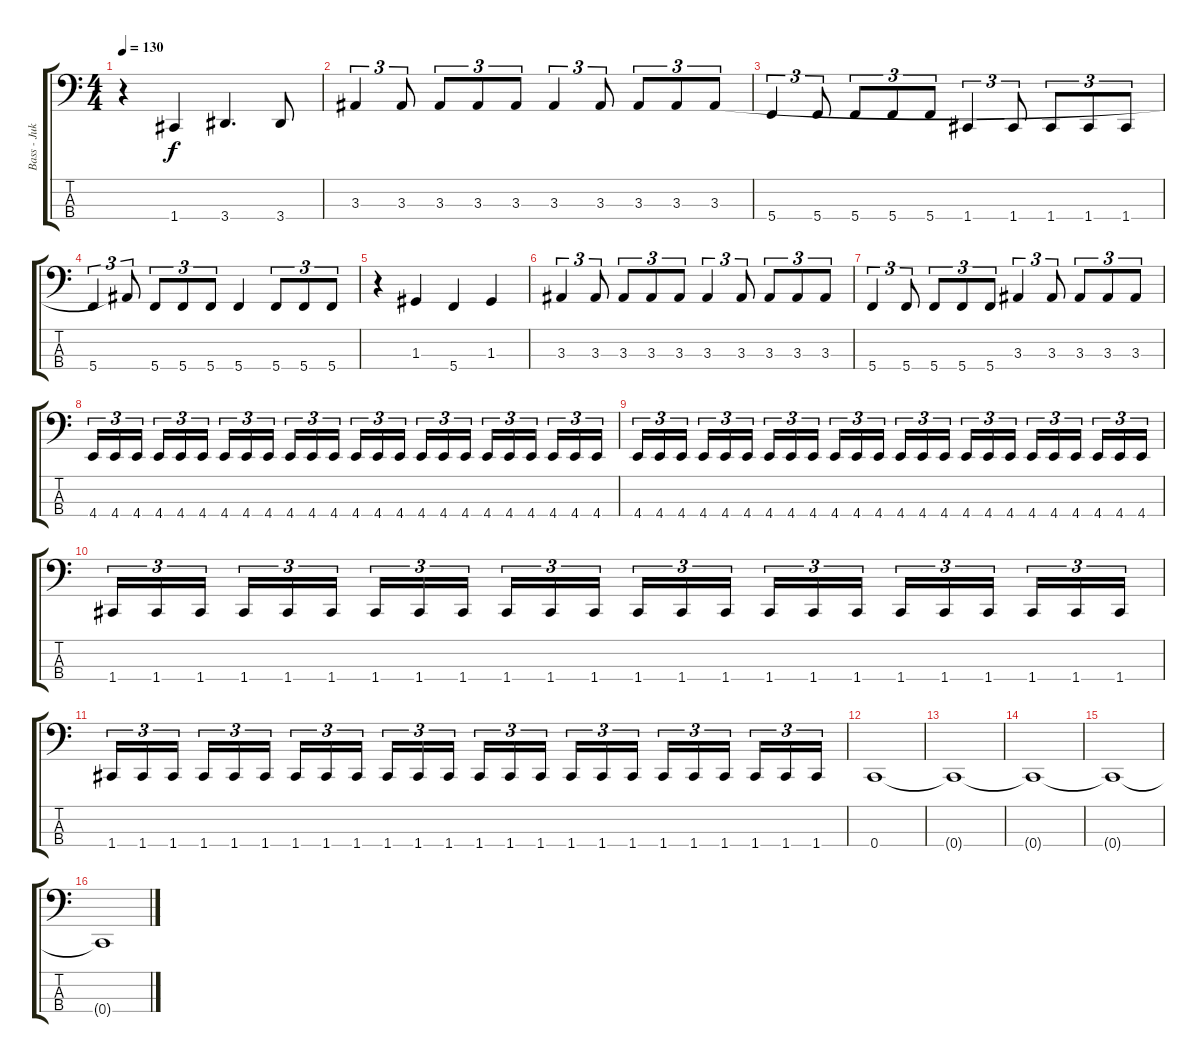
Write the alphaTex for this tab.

\track ("Bass - Jukka Koskinen" "Bass - Juk") {instrument electricbassfinger}
\staff {score tabs}
\tuning (F2 C2 G1 C1) {hide}
\ts (4 4)
\tempo 130
\clef f4
\ks c
r.4{dy f} 1.4.4 3.4.4{d} 3.4.8 |
3.3.4{tu (3 2)} 3.3.8{tu (3 2)} 3.3.8{tu (3 2)} 3.3.8{tu (3 2)} 3.3.8{tu (3 2)} 3.3.4{tu (3 2)} 3.3.8{tu (3 2)} 3.3.8{tu (3 2)} 3.3.8{tu (3 2)} 3.3.8{tu (3 2)} |
5.4.4{tu (3 2)} 5.4.8{tu (3 2)} 5.4.8{tu (3 2)} 5.4.8{tu (3 2)} 5.4.8{tu (3 2)} 1.4.4{tu (3 2)} 1.4.8{tu (3 2)} 1.4.8{tu (3 2)} 1.4.8{tu (3 2)} 1.4.8{tu (3 2)} |
5.4.4{tu (3 2)} 3.3{t}.8{tu (3 2)} 5.4.8{tu (3 2)} 5.4.8{tu (3 2)} 5.4.8{tu (3 2)} 5.4.4 5.4.8{tu (3 2)} 5.4.8{tu (3 2)} 5.4.8{tu (3 2)} |
r.4 1.3.4 5.4.4 1.3.4 |
3.3.4{tu (3 2)} 3.3.8{tu (3 2)} 3.3.8{tu (3 2)} 3.3.8{tu (3 2)} 3.3.8{tu (3 2)} 3.3.4{tu (3 2)} 3.3.8{tu (3 2)} 3.3.8{tu (3 2)} 3.3.8{tu (3 2)} 3.3.8{tu (3 2)} |
5.4.4{tu (3 2)} 5.4.8{tu (3 2)} 5.4.8{tu (3 2)} 5.4.8{tu (3 2)} 5.4.8{tu (3 2)} 3.3.4{tu (3 2)} 3.3.8{tu (3 2)} 3.3.8{tu (3 2)} 3.3.8{tu (3 2)} 3.3.8{tu (3 2)} |
4.4.16{tu (3 2)} 4.4.16{tu (3 2)} 4.4.16{tu (3 2) beam splitsecondary} 4.4.16{tu (3 2)} 4.4.16{tu (3 2)} 4.4.16{tu (3 2)} 4.4.16{tu (3 2)} 4.4.16{tu (3 2)} 4.4.16{tu (3 2) beam splitsecondary} 4.4.16{tu (3 2)} 4.4.16{tu (3 2)} 4.4.16{tu (3 2)} 4.4.16{tu (3 2)} 4.4.16{tu (3 2)} 4.4.16{tu (3 2) beam splitsecondary} 4.4.16{tu (3 2)} 4.4.16{tu (3 2)} 4.4.16{tu (3 2)} 4.4.16{tu (3 2)} 4.4.16{tu (3 2)} 4.4.16{tu (3 2) beam splitsecondary} 4.4.16{tu (3 2)} 4.4.16{tu (3 2)} 4.4.16{tu (3 2)} |
4.4.16{tu (3 2)} 4.4.16{tu (3 2)} 4.4.16{tu (3 2) beam splitsecondary} 4.4.16{tu (3 2)} 4.4.16{tu (3 2)} 4.4.16{tu (3 2)} 4.4.16{tu (3 2)} 4.4.16{tu (3 2)} 4.4.16{tu (3 2) beam splitsecondary} 4.4.16{tu (3 2)} 4.4.16{tu (3 2)} 4.4.16{tu (3 2)} 4.4.16{tu (3 2)} 4.4.16{tu (3 2)} 4.4.16{tu (3 2) beam splitsecondary} 4.4.16{tu (3 2)} 4.4.16{tu (3 2)} 4.4.16{tu (3 2)} 4.4.16{tu (3 2)} 4.4.16{tu (3 2)} 4.4.16{tu (3 2) beam splitsecondary} 4.4.16{tu (3 2)} 4.4.16{tu (3 2)} 4.4.16{tu (3 2)} |
1.4.16{tu (3 2)} 1.4.16{tu (3 2)} 1.4.16{tu (3 2) beam splitsecondary} 1.4.16{tu (3 2)} 1.4.16{tu (3 2)} 1.4.16{tu (3 2)} 1.4.16{tu (3 2)} 1.4.16{tu (3 2)} 1.4.16{tu (3 2) beam splitsecondary} 1.4.16{tu (3 2)} 1.4.16{tu (3 2)} 1.4.16{tu (3 2)} 1.4.16{tu (3 2)} 1.4.16{tu (3 2)} 1.4.16{tu (3 2) beam splitsecondary} 1.4.16{tu (3 2)} 1.4.16{tu (3 2)} 1.4.16{tu (3 2)} 1.4.16{tu (3 2)} 1.4.16{tu (3 2)} 1.4.16{tu (3 2) beam splitsecondary} 1.4.16{tu (3 2)} 1.4.16{tu (3 2)} 1.4.16{tu (3 2)} |
1.4.16{tu (3 2)} 1.4.16{tu (3 2)} 1.4.16{tu (3 2) beam splitsecondary} 1.4.16{tu (3 2)} 1.4.16{tu (3 2)} 1.4.16{tu (3 2)} 1.4.16{tu (3 2)} 1.4.16{tu (3 2)} 1.4.16{tu (3 2) beam splitsecondary} 1.4.16{tu (3 2)} 1.4.16{tu (3 2)} 1.4.16{tu (3 2)} 1.4.16{tu (3 2)} 1.4.16{tu (3 2)} 1.4.16{tu (3 2) beam splitsecondary} 1.4.16{tu (3 2)} 1.4.16{tu (3 2)} 1.4.16{tu (3 2)} 1.4.16{tu (3 2)} 1.4.16{tu (3 2)} 1.4.16{tu (3 2) beam splitsecondary} 1.4.16{tu (3 2)} 1.4.16{tu (3 2)} 1.4.16{tu (3 2)} |
0.4.1 |
0.4{t}.1 |
0.4{t}.1 |
0.4{t}.1 |
0.4{t}.1{volume 9}
